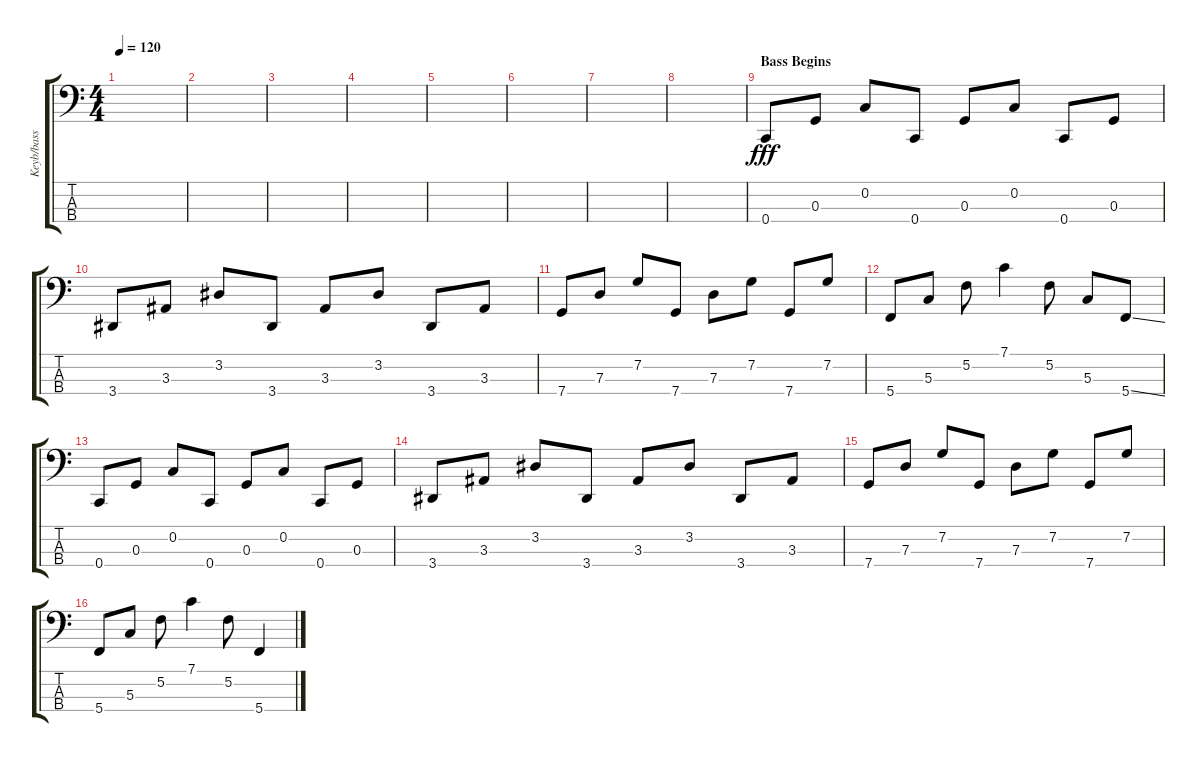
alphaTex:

\track ("Keyb/bass" "Keyb/bass") {instrument electricbasspick}
\staff {score tabs}
\tuning (F2 C2 G1 C1) {hide}
\ts (4 4)
\tempo 120
\clef f4
\ks c
|
|
|
|
|
|
|
|
\section ("" "Bass Begins")
0.4.8{dy fff volume 16 balance 8 instrument electricbasspick} 0.3.8 0.2.8 0.4.8 0.3.8 0.2.8 0.4.8 0.3.8 |
3.4.8 3.3.8 3.2.8 3.4.8 3.3.8 3.2.8 3.4.8 3.3.8 |
7.4.8 7.3.8 7.2.8 7.4.8 7.3.8 7.2.8 7.4.8 7.2.8 |
5.4.8 5.3.8 5.2.8 7.1.4 5.2.8 5.3.8 5.4{ss}.8 |
0.4.8 0.3.8 0.2.8 0.4.8 0.3.8 0.2.8 0.4.8 0.3.8 |
3.4.8 3.3.8 3.2.8 3.4.8 3.3.8 3.2.8 3.4.8 3.3.8 |
7.4.8 7.3.8 7.2.8 7.4.8 7.3.8 7.2.8 7.4.8 7.2.8 |
5.4.8 5.3.8 5.2.8 7.1.4 5.2.8 5.4{ss}.4
